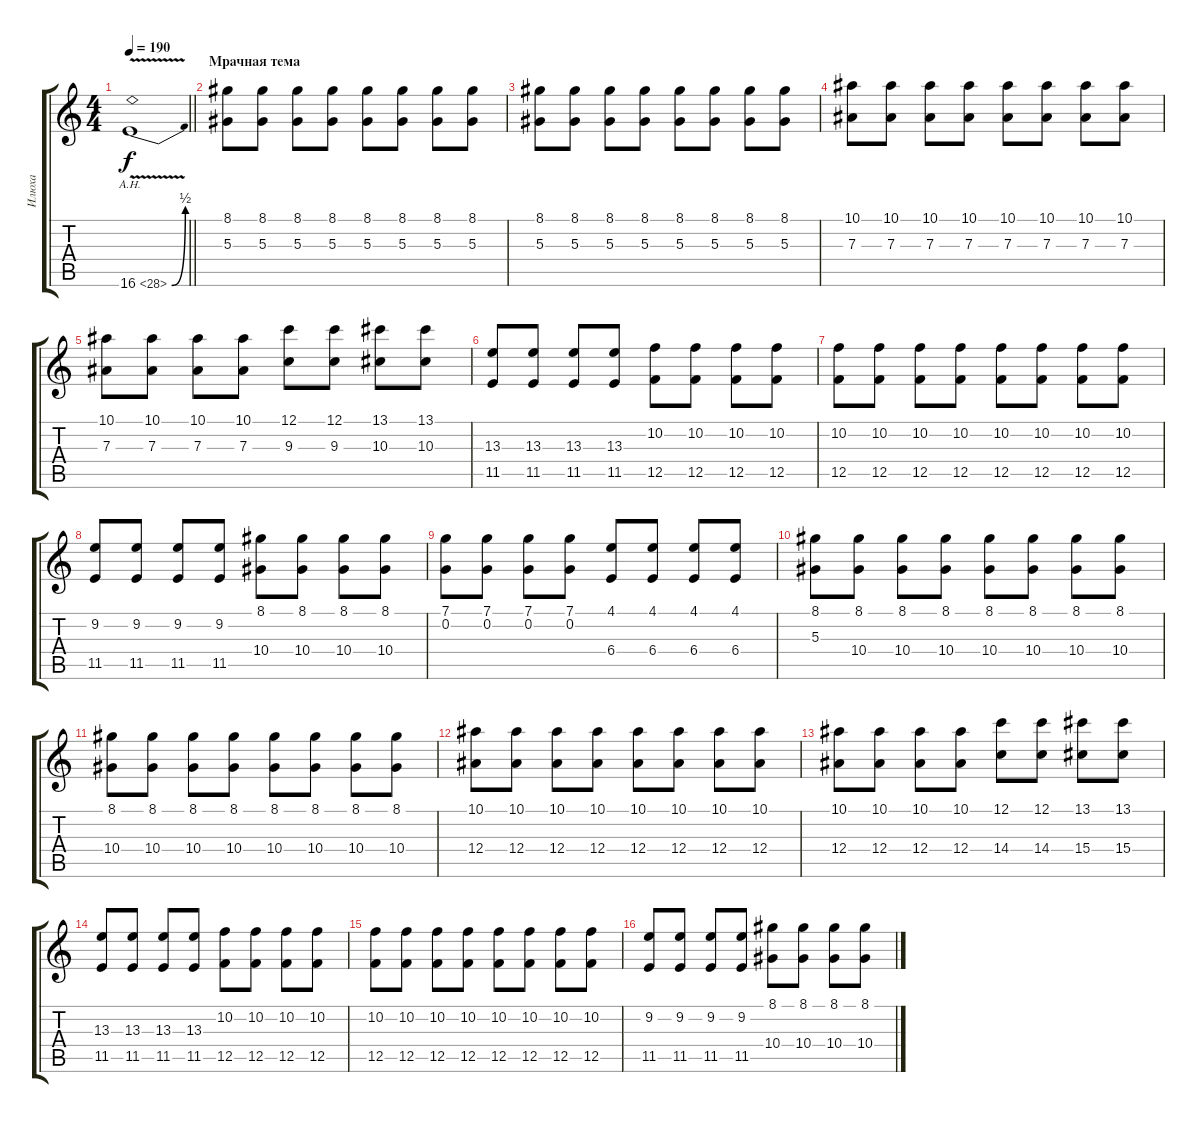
\track ("Илюха" "Илюха") {instrument distortionguitar}
\staff {score tabs}
\tuning (C4 G3 Eb3 Bb2 F2 C2) {hide}
\ts (4 4)
\tempo 190
\clef g2
\barLineRight lightlight
\ks c
16.6{be (bend 0 0 60 2) ah 12 v}.1{dy f} |
\section ("" "Мрачная тема")
(8.1 5.3).8 (8.1 5.3).8 (8.1 5.3).8 (8.1 5.3).8 (8.1 5.3).8 (8.1 5.3).8 (8.1 5.3).8 (8.1 5.3).8 |
(8.1 5.3).8 (8.1 5.3).8 (8.1 5.3).8 (8.1 5.3).8 (8.1 5.3).8 (8.1 5.3).8 (8.1 5.3).8 (8.1 5.3).8 |
(10.1 7.3).8 (10.1 7.3).8 (10.1 7.3).8 (10.1 7.3).8 (10.1 7.3).8 (10.1 7.3).8 (10.1 7.3).8 (10.1 7.3).8 |
(10.1 7.3).8 (10.1 7.3).8 (10.1 7.3).8 (10.1 7.3).8 (12.1 9.3).8 (12.1 9.3).8 (13.1 10.3).8 (13.1 10.3).8 |
(13.3 11.5).8 (13.3 11.5).8 (13.3 11.5).8 (13.3 11.5).8 (10.2 12.5).8 (10.2 12.5).8 (10.2 12.5).8 (10.2 12.5).8 |
(10.2 12.5).8 (10.2 12.5).8 (10.2 12.5).8 (10.2 12.5).8 (10.2 12.5).8 (10.2 12.5).8 (10.2 12.5).8 (10.2 12.5).8 |
(9.2 11.5).8 (9.2 11.5).8 (9.2 11.5).8 (9.2 11.5).8 (8.1 10.4).8 (8.1 10.4).8 (8.1 10.4).8 (8.1 10.4).8 |
(7.1 0.2).8 (7.1 0.2).8 (7.1 0.2).8 (7.1 0.2).8 (4.1 6.4).8 (4.1 6.4).8 (4.1 6.4).8 (4.1 6.4).8 |
(8.1 5.3).8 (8.1 10.4).8 (8.1 10.4).8 (8.1 10.4).8 (8.1 10.4).8 (8.1 10.4).8 (8.1 10.4).8 (8.1 10.4).8 |
(8.1 10.4).8 (8.1 10.4).8 (8.1 10.4).8 (8.1 10.4).8 (8.1 10.4).8 (8.1 10.4).8 (8.1 10.4).8 (8.1 10.4).8 |
(10.1 12.4).8 (10.1 12.4).8 (10.1 12.4).8 (10.1 12.4).8 (10.1 12.4).8 (10.1 12.4).8 (10.1 12.4).8 (10.1 12.4).8 |
(10.1 12.4).8 (10.1 12.4).8 (10.1 12.4).8 (10.1 12.4).8 (12.1 14.4).8 (12.1 14.4).8 (13.1 15.4).8 (13.1 15.4).8 |
(13.3 11.5).8 (13.3 11.5).8 (13.3 11.5).8 (13.3 11.5).8 (10.2 12.5).8 (10.2 12.5).8 (10.2 12.5).8 (10.2 12.5).8 |
(10.2 12.5).8 (10.2 12.5).8 (10.2 12.5).8 (10.2 12.5).8 (10.2 12.5).8 (10.2 12.5).8 (10.2 12.5).8 (10.2 12.5).8 |
(9.2 11.5).8 (9.2 11.5).8 (9.2 11.5).8 (9.2 11.5).8 (8.1 10.4).8 (8.1 10.4).8 (8.1 10.4).8 (8.1 10.4).8
